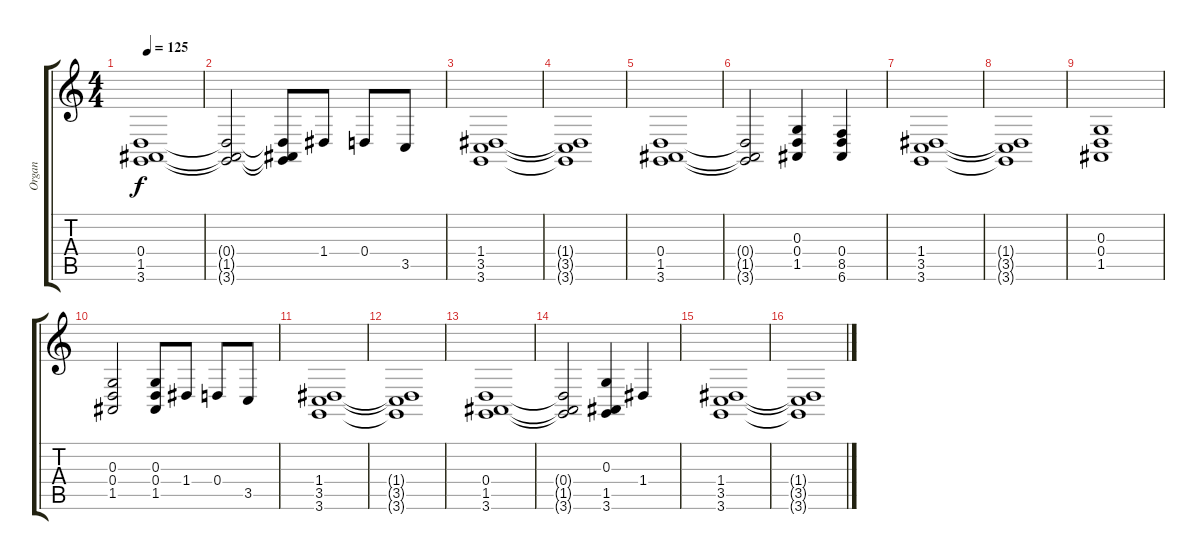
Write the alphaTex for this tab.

\track ("Organ " "Organ ") {instrument churchorgan}
\staff {score tabs}
\tuning (E4 B3 G3 D3 A2 E2) {hide}
\ts (4 4)
\tempo 125
\clef g2
\ks c
(0.4 1.5 3.6).1{dy f} |
(0.4{t} 1.5{t} 3.6{t}).2 (0.4{t} 1.5{t} 3.6{t}).8 1.4.8 0.4.8 3.5.8 |
(1.4 3.5 3.6).1 |
(1.4{t} 3.5{t} 3.6{t}).1 |
(0.4 1.5 3.6).1 |
(0.4{t} 1.5{t} 3.6{t}).2 (0.3 0.4 1.5).4 (0.4 8.5 6.6).4 |
(1.4 3.5 3.6).1 |
(1.4{t} 3.5{t} 3.6{t}).1 |
(0.3 0.4 1.5).1 |
(0.3 0.4 1.5).2 (0.3 0.4 1.5).8 1.4.8 0.4.8 3.5.8 |
(1.4 3.5 3.6).1 |
(1.4{t} 3.5{t} 3.6{t}).1 |
(0.4 1.5 3.6).1 |
(0.4{t} 1.5{t} 3.6{t}).2 (0.3 1.5 3.6).4 1.4.4 |
(1.4 3.5 3.6).1 |
(1.4{t} 3.5{t} 3.6{t}).1
